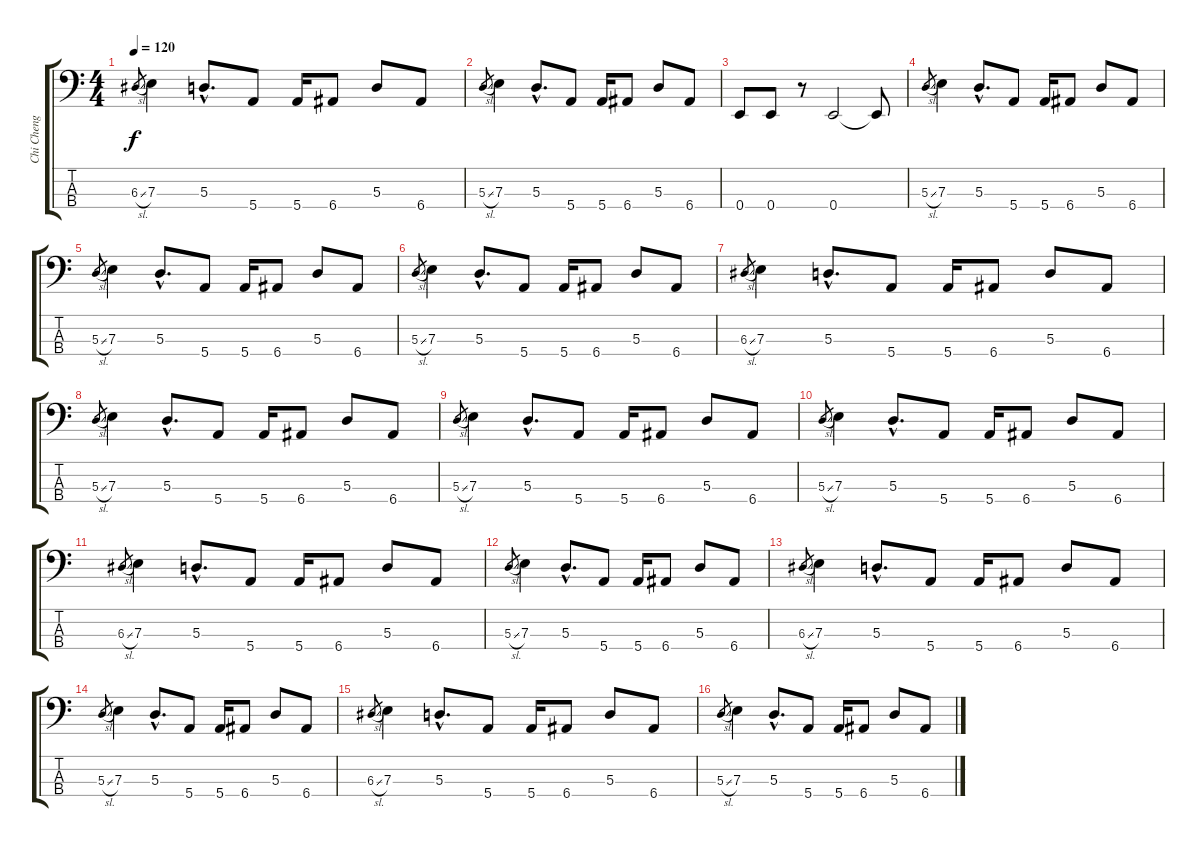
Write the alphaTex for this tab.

\track ("Chi Cheng" "Chi Cheng") {instrument acousticbass}
\staff {score tabs}
\tuning (G2 D2 A1 E1) {hide}
\ts (4 4)
\tempo 120
\clef f4
\ks c
6.3{sl}.8{gr dy f} 7.3.4 5.3{hac}.8{d} 5.4.8 5.4.16 6.4.8 5.3.8 6.4.8 |
5.3{sl}.8{gr} 7.3.4 5.3{hac}.8{d} 5.4.8 5.4.16 6.4.8 5.3.8 6.4.8 |
0.4.8 0.4.8 r.8 0.4.2 0.4{t}.8 |
5.3{sl}.8{gr} 7.3.4 5.3{hac}.8{d} 5.4.8 5.4.16 6.4.8 5.3.8 6.4.8 |
5.3{sl}.8{gr} 7.3.4 5.3{hac}.8{d} 5.4.8 5.4.16 6.4.8 5.3.8 6.4.8 |
5.3{sl}.8{gr} 7.3.4 5.3{hac}.8{d} 5.4.8 5.4.16 6.4.8 5.3.8 6.4.8 |
6.3{sl}.8{gr} 7.3.4 5.3{hac}.8{d} 5.4.8 5.4.16 6.4.8 5.3.8 6.4.8 |
5.3{sl}.8{gr} 7.3.4 5.3{hac}.8{d} 5.4.8 5.4.16 6.4.8 5.3.8 6.4.8 |
5.3{sl}.8{gr} 7.3.4 5.3{hac}.8{d} 5.4.8 5.4.16 6.4.8 5.3.8 6.4.8 |
5.3{sl}.8{gr} 7.3.4 5.3{hac}.8{d} 5.4.8 5.4.16 6.4.8 5.3.8 6.4.8 |
6.3{sl}.8{gr} 7.3.4 5.3{hac}.8{d} 5.4.8 5.4.16 6.4.8 5.3.8 6.4.8 |
5.3{sl}.8{gr} 7.3.4 5.3{hac}.8{d} 5.4.8 5.4.16 6.4.8 5.3.8 6.4.8 |
6.3{sl}.8{gr} 7.3.4 5.3{hac}.8{d} 5.4.8 5.4.16 6.4.8 5.3.8 6.4.8 |
5.3{sl}.8{gr} 7.3.4 5.3{hac}.8{d} 5.4.8 5.4.16 6.4.8 5.3.8 6.4.8 |
6.3{sl}.8{gr} 7.3.4 5.3{hac}.8{d} 5.4.8 5.4.16 6.4.8 5.3.8 6.4.8 |
5.3{sl}.8{gr} 7.3.4 5.3{hac}.8{d} 5.4.8 5.4.16 6.4.8 5.3.8 6.4.8
